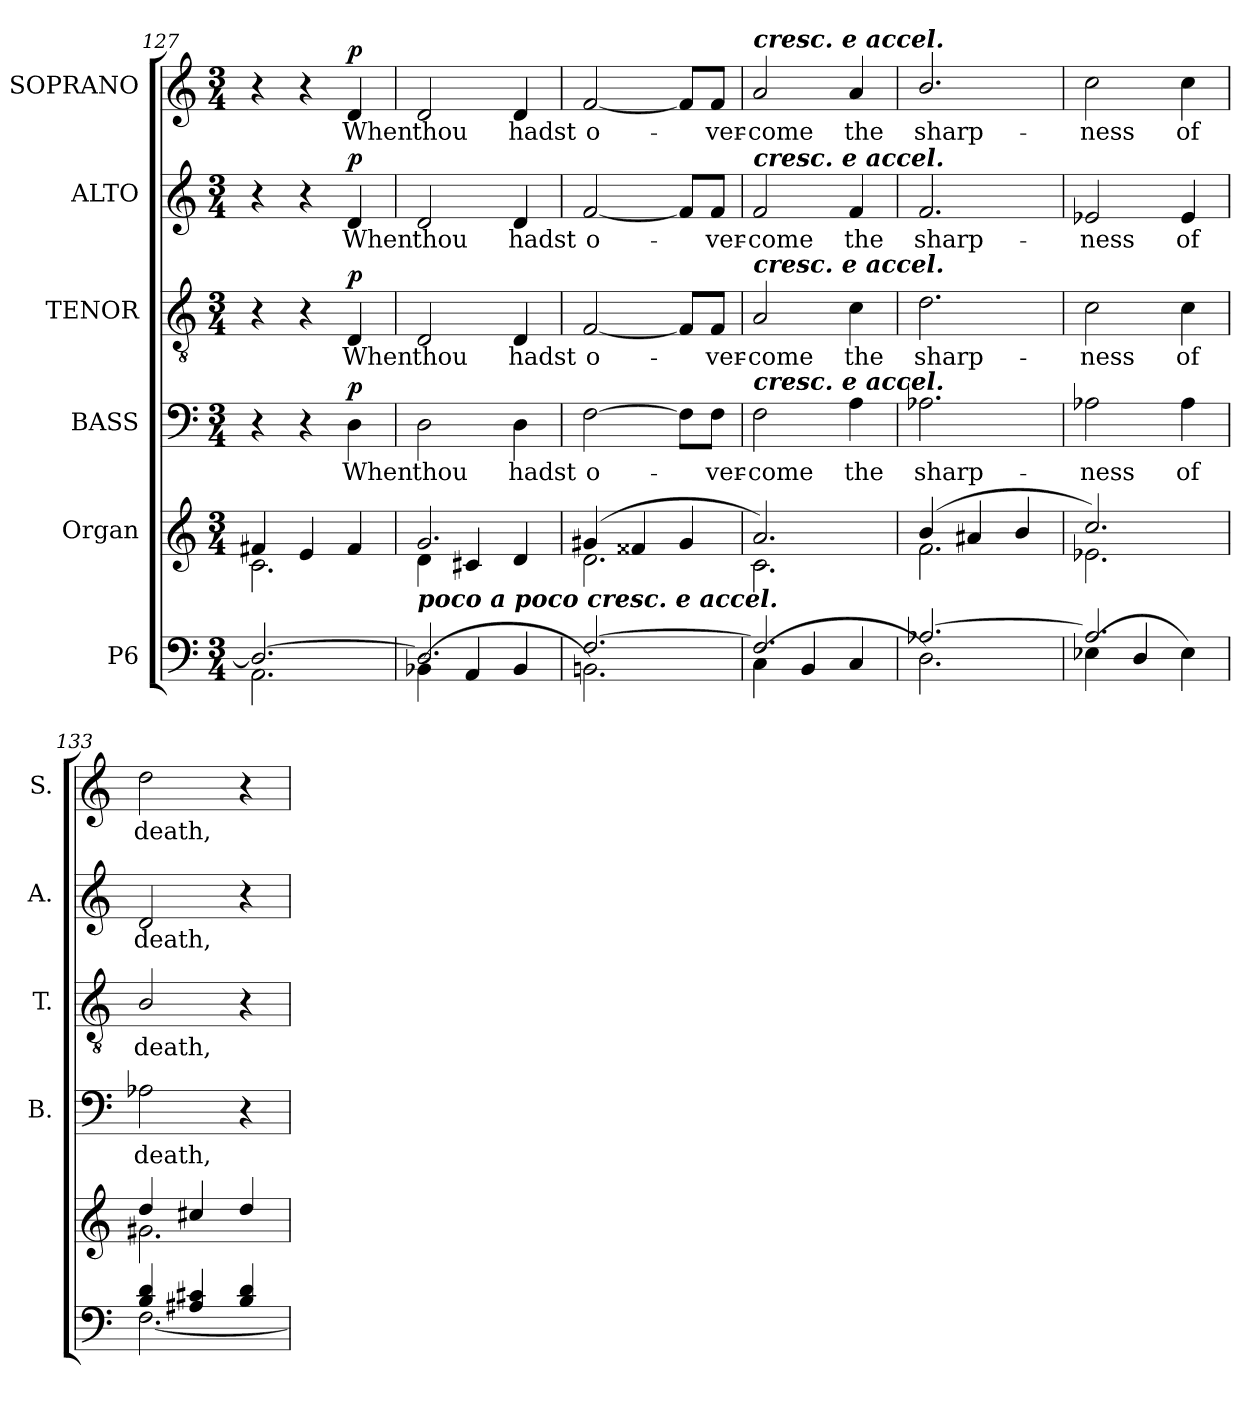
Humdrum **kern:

**kern	**kern	**kern	**text	**dynam	**kern	**text	**dynam	**kern	**text	**dynam	**kern	**text	**dynam
*part6	*part5	*part4	*part4	*part4	*part3	*part3	*part3	*part2	*part2	*part2	*part1	*part1	*part1
*staff6	*staff5	*staff4	*staff4	*staff4	*staff3	*staff3	*staff3	*staff2	*staff2	*staff2	*staff1	*staff1	*staff1
*I"P6	*I"Organ	*I"BASS	*	*	*I"TENOR	*	*	*I"ALTO	*	*	*I"SOPRANO	*	*
*	*	*I'B.	*	*	*I'T.	*	*	*I'A.	*	*	*I'S.	*	*
!!LO:PB:g=z
*clefF4	*clefG2	*clefF4	*	*	*clefGv2	*	*	*clefG2	*	*	*clefG2	*	*
*	*	*	*	*	*ITrd7c12	*	*	*	*	*	*	*	*
*k[]	*k[]	*k[]	*	*	*k[]	*	*	*k[]	*	*	*k[]	*	*
*C:	*C:	*C:	*	*	*C:	*	*	*C:	*	*	*C:	*	*
*M3/4	*M3/4	*M3/4	*	*	*M3/4	*	*	*M3/4	*	*	*M3/4	*	*
=127	=127	=127	=127	=127	=127	=127	=127	=127	=127	=127	=127	=127	=127
*^	*^	*	*	*	*	*	*	*	*	*	*	*	*
2.Di/_	2.AAi\	4f#Xi/	2.ci\	4r	.	.	4r	.	.	4r	.	.	4r	.	.
.	.	4ei/	.	4r	.	.	4r	.	.	4r	.	.	4r	.	.
!	!	!	!	!	!LO:LY:b:color=#000000	!	!	!	!	!	!	!	!	!	!
!	!	!	!	!	!	!	!	!LO:LY:b:color=#000000	!	!	!	!	!	!	!
!	!	!	!	!	!	!	!	!	!	!	!LO:LY:b:color=#000000	!	!	!	!
!	!	!	!	!	!	!	!	!	!	!	!	!	!	!LO:LY:b:color=#000000	!
.	.	4f#i/	.	4Di\	When	p	4DDi/	When	p	4di/	When	p	4di/	When	p
=128	=128	=128	=128	=128	=128	=128	=128	=128	=128	=128	=128	=128	=128	=128	=128
!	!	!	!	!	!LO:LY:b:color=#000000	!	!	!	!	!	!	!	!	!	!
!	!	!	!	!	!	!	!	!LO:LY:b:color=#000000	!	!	!	!	!	!	!
!	!	!	!	!	!	!	!	!	!	!	!LO:LY:b:color=#000000	!	!	!	!
!LO:TX:a:Bi:t=poco   a   poco   cresc.   e   accel.	!	!	!	!	!	!	!	!	!	!	!	!	!	!	!
!	!	!	!	!	!	!	!	!	!	!	!	!	!	!LO:LY:b:color=#000000	!
2.Di/]	(4BB-Xi\	2.gi/	4di\	2Di\	thou	.	2DDi/	thou	.	2di/	thou	.	2di/	thou	.
.	4AAi/	.	4c#Xi/	.	.	.	.	.	.	.	.	.	.	.	.
!	!	!	!	!	!LO:LY:b:color=#000000	!	!	!	!	!	!	!	!	!	!
!	!	!	!	!	!	!	!	!LO:LY:b:color=#000000	!	!	!	!	!	!	!
!	!	!	!	!	!	!	!	!	!	!	!LO:LY:b:color=#000000	!	!	!	!
!	!	!	!	!	!	!	!	!	!	!	!	!	!	!LO:LY:b:color=#000000	!
.	4BB-i/	.	4di/	4Di\	hadst	.	4DDi/	hadst	.	4di/	hadst	.	4di/	hadst	.
=129	=129	=129	=129	=129	=129	=129	=129	=129	=129	=129	=129	=129	=129	=129	=129
!	!	!	!	!	!LO:LY:b:color=#000000	!	!	!	!	!	!	!	!	!	!
!	!	!	!	!	!	!	!	!LO:LY:b:color=#000000	!	!	!	!	!	!	!
!	!	!	!	!	!	!	!	!	!	!	!LO:LY:b:color=#000000	!	!	!	!
!	!	!	!	!	!	!	!	!	!	!	!	!	!	!LO:LY:b:color=#000000	!
[2.Fi/	2.BBni\)	(4g#Xi/	2.di\	[2Fi\	o-	.	[2FFi/	o-	.	[2fi/	o-	.	[2fi/	o-	.
.	.	4f##Xi/	.	.	.	.	.	.	.	.	.	.	.	.	.
.	.	4g#i/	.	8Fi\L]	.	.	8FFi/L]	.	.	8fi/L]	.	.	8fi/L]	.	.
!	!	!	!	!	!LO:LY:b:color=#000000	!	!	!	!	!	!	!	!	!	!
!	!	!	!	!	!	!	!	!LO:LY:b:color=#000000	!	!	!	!	!	!	!
!	!	!	!	!	!	!	!	!	!	!	!LO:LY:b:color=#000000	!	!	!	!
!	!	!	!	!	!	!	!	!	!	!	!	!	!	!LO:LY:b:color=#000000	!
.	.	.	.	8Fi\J	-ver-	.	8FFi/J	-ver-	.	8fi/J	-ver-	.	8fi/J	-ver-	.
=130	=130	=130	=130	=130	=130	=130	=130	=130	=130	=130	=130	=130	=130	=130	=130
!	!	!	!	!	!LO:LY:b:color=#000000	!	!	!	!	!	!	!	!	!	!
!	!	!	!	!	!	!	!	!LO:LY:b:color=#000000	!	!	!	!	!	!	!
!	!	!	!	!	!	!	!	!	!	!	!LO:LY:b:color=#000000	!	!	!	!
!	!	!	!	!	!	!	!	!	!	!	!	!	!LO:TX:a:Bi:t=cresc. e  accel.	!	!
!	!	!	!	!	!	!	!	!	!	!LO:TX:a:Bi:t=cresc. e  accel.	!	!	!	!	!
!	!	!	!	!	!	!	!LO:TX:a:Bi:t=cresc. e  accel.	!	!	!	!	!	!	!	!
!	!	!	!	!LO:TX:a:Bi:t=cresc. e  accel.	!	!	!	!	!	!	!	!	!	!	!
!	!	!	!	!	!	!	!	!	!	!	!	!	!	!LO:LY:b:color=#000000	!
2.Fi/]	(4Ci\	2.ai/)	2.ci\	2Fi\	-come	.	2AAi/	-come	.	2fi/	-come	.	2ai/	-come	.
.	4BBi/	.	.	.	.	.	.	.	.	.	.	.	.	.	.
!	!	!	!	!	!LO:LY:b:color=#000000	!	!	!	!	!	!	!	!	!	!
!	!	!	!	!	!	!	!	!LO:LY:b:color=#000000	!	!	!	!	!	!	!
!	!	!	!	!	!	!	!	!	!	!	!LO:LY:b:color=#000000	!	!	!	!
!	!	!	!	!	!	!	!	!	!	!	!	!	!	!LO:LY:b:color=#000000	!
.	4Ci/	.	.	4Ai\	the	.	4Ci\	the	.	4fi/	the	.	4ai/	the	.
=131	=131	=131	=131	=131	=131	=131	=131	=131	=131	=131	=131	=131	=131	=131	=131
!	!	!	!	!	!LO:LY:b:color=#000000	!	!	!	!	!	!	!	!	!	!
!	!	!	!	!	!	!	!	!LO:LY:b:color=#000000	!	!	!	!	!	!	!
!	!	!	!	!	!	!	!	!	!	!	!LO:LY:b:color=#000000	!	!	!	!
!	!	!	!	!	!	!	!	!	!	!	!	!	!	!LO:LY:b:color=#000000	!
[2.A-Xi/	2.Di\)	(4bi/	2.fi\	2.A-Xi\	sharp-	.	2.Di\	sharp-	.	2.fi/	sharp-	.	2.bi/	sharp-	.
.	.	4a#Xi/	.	.	.	.	.	.	.	.	.	.	.	.	.
.	.	4bi/	.	.	.	.	.	.	.	.	.	.	.	.	.
=132	=132	=132	=132	=132	=132	=132	=132	=132	=132	=132	=132	=132	=132	=132	=132
!	!	!	!	!	!LO:LY:b:color=#000000	!	!	!	!	!	!	!	!	!	!
!	!	!	!	!	!	!	!	!LO:LY:b:color=#000000	!	!	!	!	!	!	!
!	!	!	!	!	!	!	!	!	!	!	!LO:LY:b:color=#000000	!	!	!	!
!	!	!	!	!	!	!	!	!	!	!	!	!	!	!LO:LY:b:color=#000000	!
2.A-i/]	(4E-Xi\	2.cci/)	2.e-Xi\	2A-Xi\	-ness	.	2Ci\	-ness	.	2e-Xi/	-ness	.	2cci\	-ness	.
.	4Di/	.	.	.	.	.	.	.	.	.	.	.	.	.	.
!	!	!	!	!	!LO:LY:b:color=#000000	!	!	!	!	!	!	!	!	!	!
!	!	!	!	!	!	!	!	!LO:LY:b:color=#000000	!	!	!	!	!	!	!
!	!	!	!	!	!	!	!	!	!	!	!LO:LY:b:color=#000000	!	!	!	!
!	!	!	!	!	!	!	!	!	!	!	!	!	!	!LO:LY:b:color=#000000	!
.	4E-i\)	.	.	4A-i\	of	.	4Ci\	of	.	4e-i/	of	.	4cci\	of	.
=133	=133	=133	=133	=133	=133	=133	=133	=133	=133	=133	=133	=133	=133	=133	=133
!	!	!	!	!	!LO:LY:b:color=#000000	!	!	!	!	!	!	!	!	!	!
!	!	!	!	!	!	!	!	!LO:LY:b:color=#000000	!	!	!	!	!	!	!
!	!	!	!	!	!	!	!	!	!	!	!LO:LY:b:color=#000000	!	!	!	!
!	!	!	!	!	!	!	!	!	!	!	!	!	!	!LO:LY:b:color=#000000	!
4Bi/ 4di	[2.Fi\	4ddi/	2.g#Xi\	2A-Xi\	death,	.	2BBi/	death,	.	2di/	death,	.	2ddi\	death,	.
4A#Xi/ 4c#Xi	.	4cc#Xi/	.	.	.	.	.	.	.	.	.	.	.	.	.
4Bi/ 4di	.	4ddi/	.	4r	.	.	4r	.	.	4r	.	.	4r	.	.
*v	*v	*	*	*	*	*	*	*	*	*	*	*	*	*	*
*	*v	*v	*	*	*	*	*	*	*	*	*	*	*	*
=	=	=	=	=	=	=	=	=	=	=	=	=	=
*-	*-	*-	*-	*-	*-	*-	*-	*-	*-	*-	*-	*-	*-
